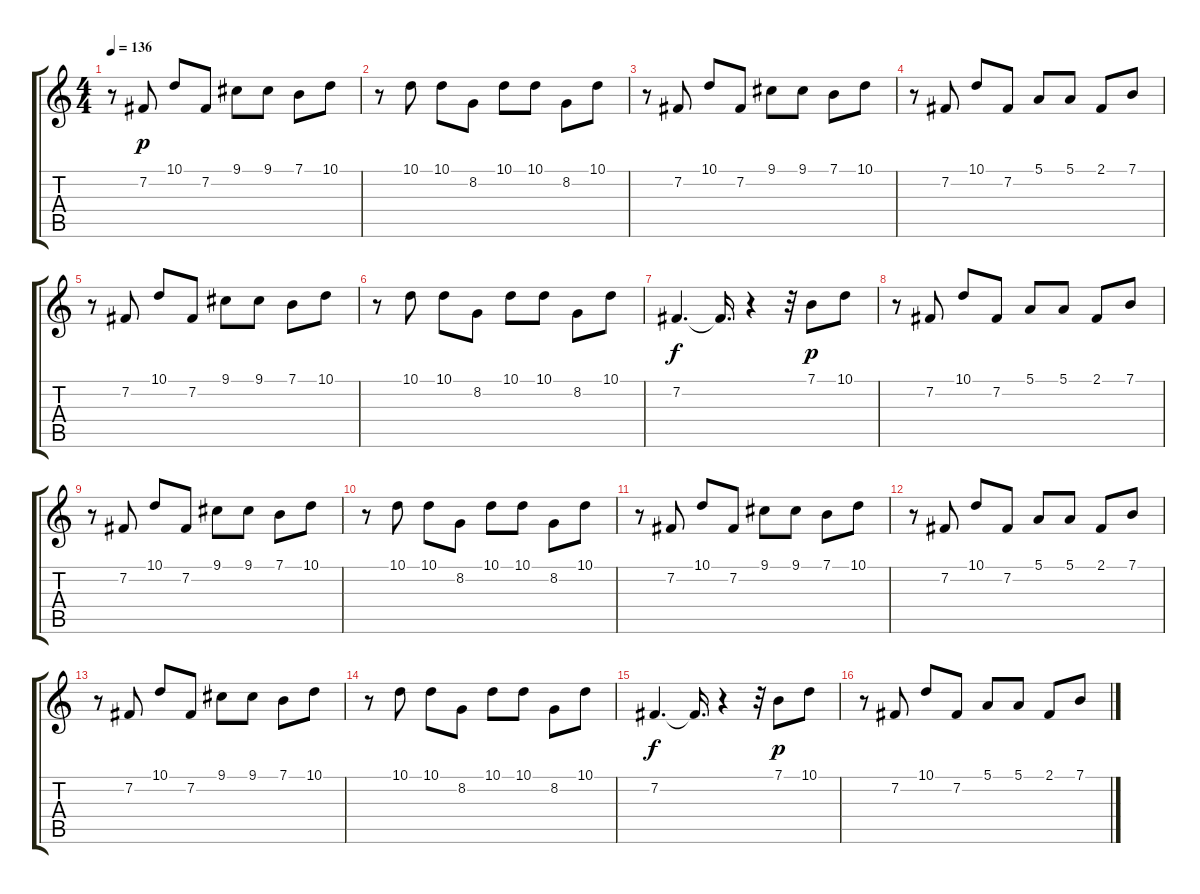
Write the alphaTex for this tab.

\track "" {instrument pad1newage}
\staff {score tabs}
\tuning (E4 B3 G3 D3 A2 E2) {hide}
\ts (4 4)
\tempo 136
\clef g2
\ks c
r.8{dy p} 7.2.8 10.1.8 7.2.8 9.1.8 9.1.8 7.1.8 10.1.8 |
r.8 10.1.8 10.1.8 8.2.8 10.1.8 10.1.8 8.2.8 10.1.8 |
r.8 7.2.8 10.1.8 7.2.8 9.1.8 9.1.8 7.1.8 10.1.8 |
r.8 7.2.8 10.1.8 7.2.8 5.1.8 5.1.8 2.1.8 7.1.8 |
r.8 7.2.8 10.1.8 7.2.8 9.1.8 9.1.8 7.1.8 10.1.8 |
r.8 10.1.8 10.1.8 8.2.8 10.1.8 10.1.8 8.2.8 10.1.8 |
7.2.4{d dy f} 7.2{t}.16{d} r.4 r.32 7.1.8{dy p} 10.1.8 |
r.8 7.2.8 10.1.8 7.2.8 5.1.8 5.1.8 2.1.8 7.1.8 |
r.8 7.2.8 10.1.8 7.2.8 9.1.8 9.1.8 7.1.8 10.1.8 |
r.8 10.1.8 10.1.8 8.2.8 10.1.8 10.1.8 8.2.8 10.1.8 |
r.8 7.2.8 10.1.8 7.2.8 9.1.8 9.1.8 7.1.8 10.1.8 |
r.8 7.2.8 10.1.8 7.2.8 5.1.8 5.1.8 2.1.8 7.1.8 |
r.8 7.2.8 10.1.8 7.2.8 9.1.8 9.1.8 7.1.8 10.1.8 |
r.8 10.1.8 10.1.8 8.2.8 10.1.8 10.1.8 8.2.8 10.1.8 |
7.2.4{d dy f} 7.2{t}.16{d} r.4 r.32 7.1.8{dy p} 10.1.8 |
r.8 7.2.8 10.1.8 7.2.8 5.1.8 5.1.8 2.1.8 7.1.8
